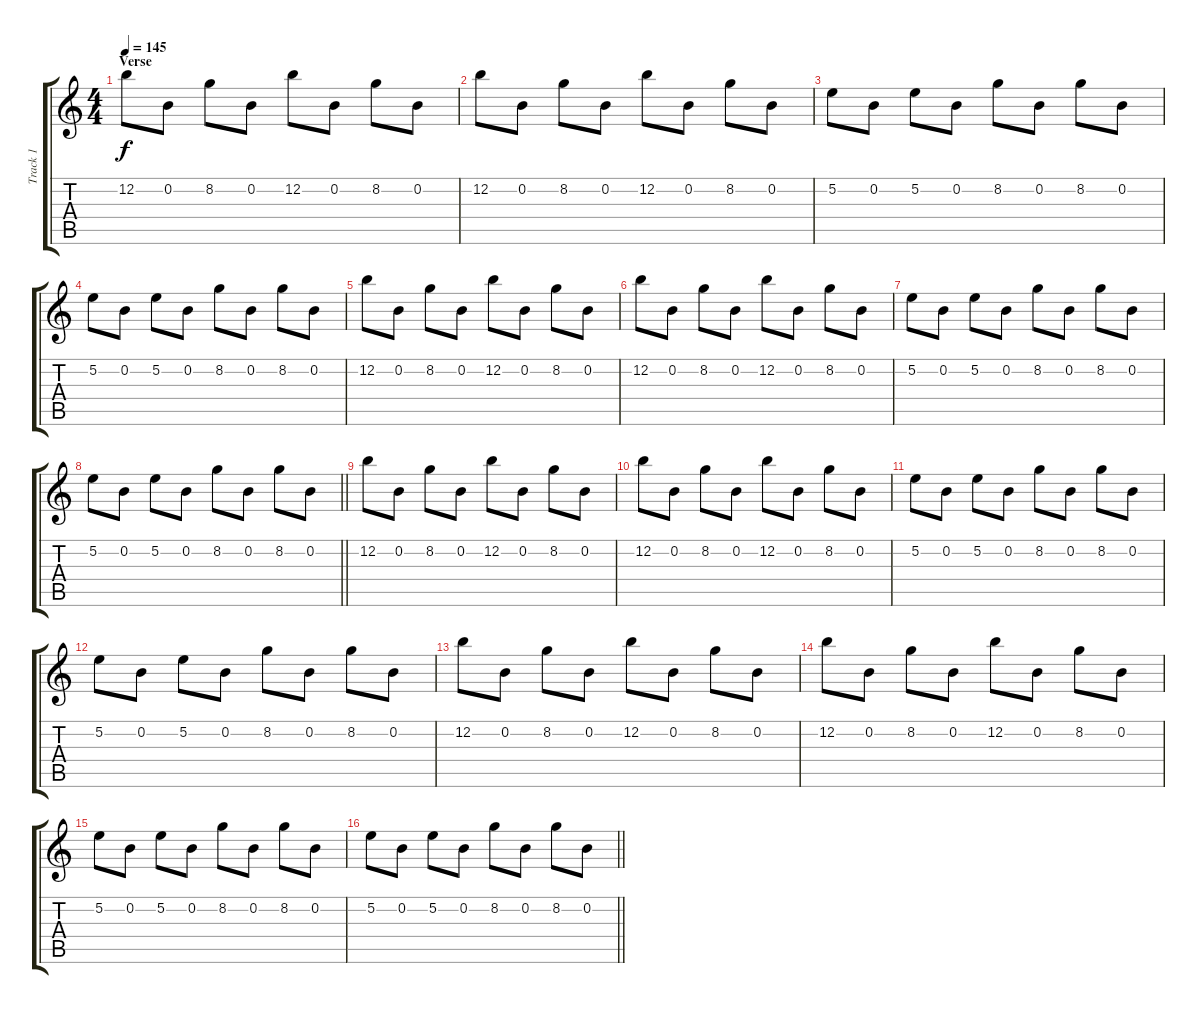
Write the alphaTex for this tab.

\track ("Track 1" "Track 1") {instrument overdrivenguitar}
\staff {score tabs}
\tuning (E4 B3 G3 D3 A2 E2) {hide}
\ts (4 4)
\section ("" "Verse")
\tempo 145
\clef g2
\ks c
12.2.8{dy f} 0.2.8 8.2.8 0.2.8 12.2.8 0.2.8 8.2.8 0.2.8 |
12.2.8 0.2.8 8.2.8 0.2.8 12.2.8 0.2.8 8.2.8 0.2.8 |
5.2.8 0.2.8 5.2.8 0.2.8 8.2.8 0.2.8 8.2.8 0.2.8 |
5.2.8 0.2.8 5.2.8 0.2.8 8.2.8 0.2.8 8.2.8 0.2.8 |
12.2.8 0.2.8 8.2.8 0.2.8 12.2.8 0.2.8 8.2.8 0.2.8 |
12.2.8 0.2.8 8.2.8 0.2.8 12.2.8 0.2.8 8.2.8 0.2.8 |
5.2.8 0.2.8 5.2.8 0.2.8 8.2.8 0.2.8 8.2.8 0.2.8 |
\barLineRight lightlight
5.2.8 0.2.8 5.2.8 0.2.8 8.2.8 0.2.8 8.2.8 0.2.8 |
12.2.8 0.2.8 8.2.8 0.2.8 12.2.8 0.2.8 8.2.8 0.2.8 |
12.2.8 0.2.8 8.2.8 0.2.8 12.2.8 0.2.8 8.2.8 0.2.8 |
5.2.8 0.2.8 5.2.8 0.2.8 8.2.8 0.2.8 8.2.8 0.2.8 |
5.2.8 0.2.8 5.2.8 0.2.8 8.2.8 0.2.8 8.2.8 0.2.8 |
12.2.8 0.2.8 8.2.8 0.2.8 12.2.8 0.2.8 8.2.8 0.2.8 |
12.2.8 0.2.8 8.2.8 0.2.8 12.2.8 0.2.8 8.2.8 0.2.8 |
5.2.8 0.2.8 5.2.8 0.2.8 8.2.8 0.2.8 8.2.8 0.2.8 |
\barLineRight lightlight
5.2.8 0.2.8 5.2.8 0.2.8 8.2.8 0.2.8 8.2.8 0.2.8
